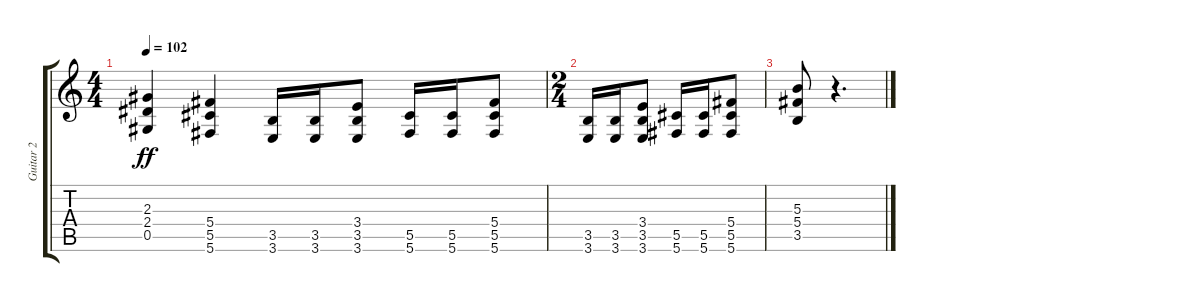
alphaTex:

\track ("Guitar 2 " "Guitar 2 ") {instrument distortionguitar}
\staff {score tabs}
\tuning (Eb4 Bb3 Gb3 Db3 Ab2 Db2) {hide}
\ts (4 4)
\tempo 102
\clef g2
\ks c
(2.3 2.4 0.5).4{dy ff} (5.4 5.5 5.6).4 (3.5 3.6).16 (3.5 3.6).16 (3.4 3.5 3.6).8 (5.5 5.6).16 (5.5 5.6).16 (5.4 5.5 5.6).8 |
\ts (2 4)
(3.5 3.6).16 (3.5 3.6).16 (3.4 3.5 3.6).8 (5.5 5.6).16 (5.5 5.6).16 (5.4 5.5 5.6).8 |
(5.3 5.4 3.5).8 r.4{d}
